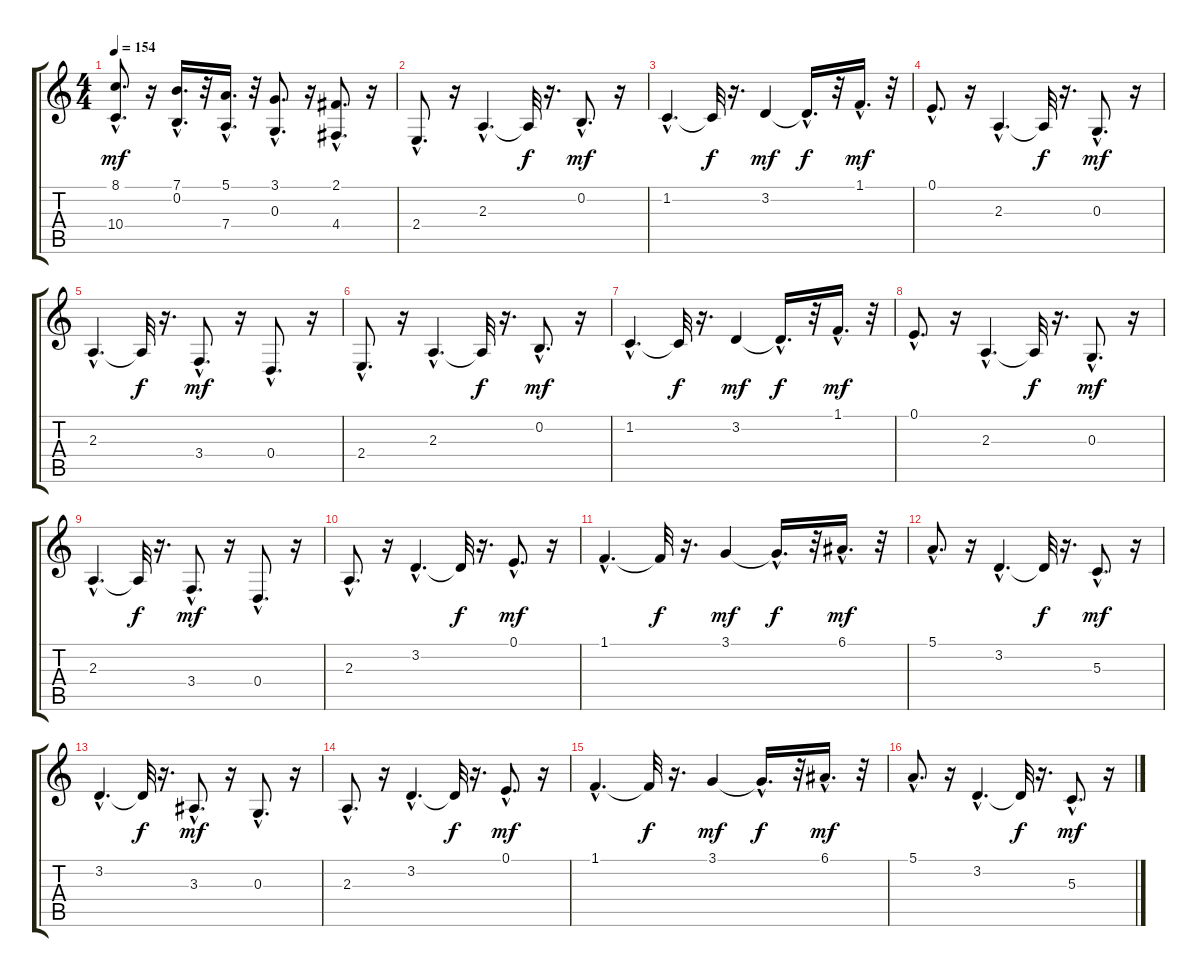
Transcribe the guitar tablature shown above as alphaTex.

\track "" {instrument stringensemble1}
\staff {score tabs}
\tuning (E4 B3 G3 D3 A2 E2) {hide}
\ts (4 4)
\tempo 154
\clef g2
\ks c
(8.1{hac} 10.4{hac}).8{d dy mf} r.16 (7.1{hac} 0.2{hac}).16{d} r.32 (5.1{hac} 7.4{hac}).16{d} r.32 (3.1{hac} 0.3{hac}).8{d} r.16 (2.1{hac} 4.4{hac}).8{d} r.16 |
2.4{hac}.8{d} r.16 2.3{hac}.4{d} 2.3{t}.32{dy f} r.16{d} 0.2{hac}.8{d dy mf} r.16 |
1.2{hac}.4{d} 1.2{t}.32{dy f} r.16{d} 3.2.4{dy mf} 3.2{hac t}.16{d dy f} r.32 1.1{hac}.16{d dy mf} r.32 |
0.1{hac}.8{d} r.16 2.3{hac}.4{d} 2.3{t}.32{dy f} r.16{d} 0.3{hac}.8{d dy mf} r.16 |
2.3{hac}.4{d} 2.3{t}.32{dy f} r.16{d} 3.4{hac}.8{d dy mf} r.16 0.4{hac}.8{d} r.16 |
2.4{hac}.8{d} r.16 2.3{hac}.4{d} 2.3{t}.32{dy f} r.16{d} 0.2{hac}.8{d dy mf} r.16 |
1.2{hac}.4{d} 1.2{t}.32{dy f} r.16{d} 3.2.4{dy mf} 3.2{hac t}.16{d dy f} r.32 1.1{hac}.16{d dy mf} r.32 |
0.1{hac}.8{d} r.16 2.3{hac}.4{d} 2.3{t}.32{dy f} r.16{d} 0.3{hac}.8{d dy mf} r.16 |
2.3{hac}.4{d} 2.3{t}.32{dy f} r.16{d} 3.4{hac}.8{d dy mf} r.16 0.4{hac}.8{d} r.16 |
2.3{hac}.8{d} r.16 3.2{hac}.4{d} 3.2{t}.32{dy f} r.16{d} 0.1{hac}.8{d dy mf} r.16 |
1.1{hac}.4{d} 1.1{t}.32{dy f} r.16{d} 3.1.4{dy mf} 3.1{hac t}.16{d dy f} r.32 6.1{hac}.16{d dy mf} r.32 |
5.1{hac}.8{d} r.16 3.2{hac}.4{d} 3.2{t}.32{dy f} r.16{d} 5.3{hac}.8{d dy mf} r.16 |
3.2{hac}.4{d} 3.2{t}.32{dy f} r.16{d} 3.3{hac}.8{d dy mf} r.16 0.3{hac}.8{d} r.16 |
2.3{hac}.8{d} r.16 3.2{hac}.4{d} 3.2{t}.32{dy f} r.16{d} 0.1{hac}.8{d dy mf} r.16 |
1.1{hac}.4{d} 1.1{t}.32{dy f} r.16{d} 3.1.4{dy mf} 3.1{hac t}.16{d dy f} r.32 6.1{hac}.16{d dy mf} r.32 |
5.1{hac}.8{d} r.16 3.2{hac}.4{d} 3.2{t}.32{dy f} r.16{d} 5.3{hac}.8{d dy mf} r.16
